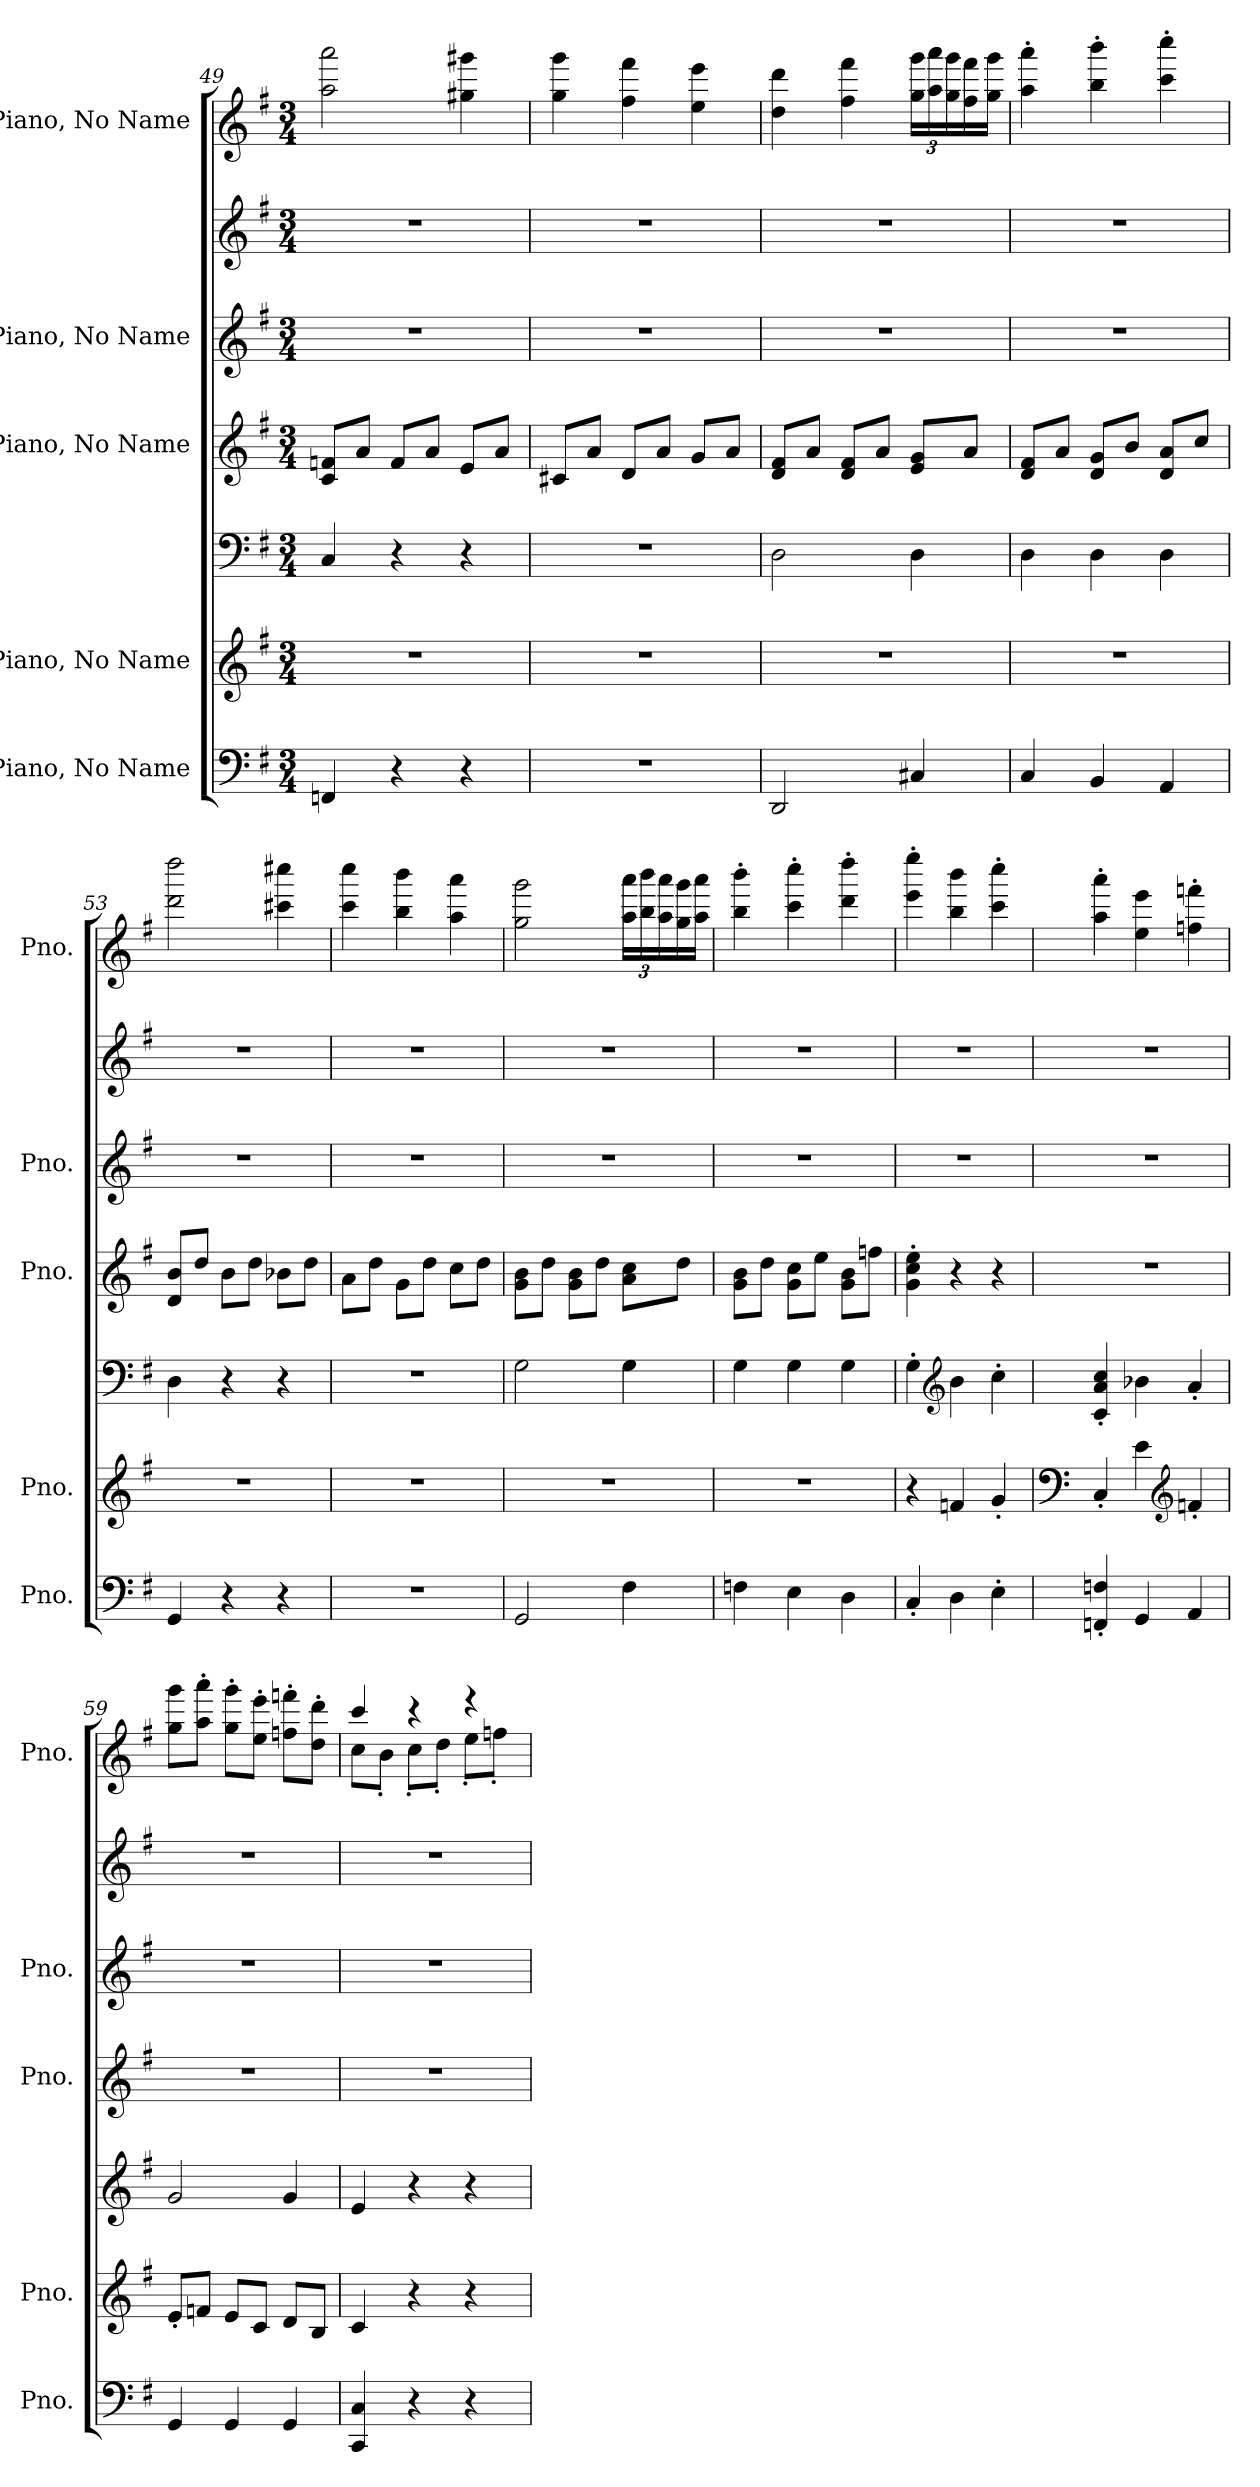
**kern	**kern	**kern	**kern	**kern	**kern	**kern
*part5	*part4	*part4	*part3	*part2	*part2	*part1
*staff7	*staff6	*staff5	*staff4	*staff3	*staff2	*staff1
*I"Piano, No Name	*I"Piano, No Name	*	*I"Piano, No Name	*I"Piano, No Name	*	*I"Piano, No Name
*I'Pno.	*I'Pno.	*	*I'Pno.	*I'Pno.	*	*I'Pno.
*clefF4	*clefG2	*clefF4	*clefG2	*clefG2	*clefG2	*clefG2
*k[f#]	*k[f#]	*k[f#]	*k[f#]	*k[f#]	*k[f#]	*k[f#]
*M3/4	*M3/4	*M3/4	*M3/4	*M3/4	*M3/4	*M3/4
=49	=49	=49	=49	=49	=49	=49
4FFn/	2.r	4C/	8c/ 8fn/L	2.r	2.r	2aa\ 2aaa\
.	.	.	8a/J	.	.	.
4r	.	4r	8f/L	.	.	.
.	.	.	8a/J	.	.	.
4r	.	4r	8e/L	.	.	4gg#X\ 4ggg#X\
.	.	.	8a/J	.	.	.
=50	=50	=50	=50	=50	=50	=50
2.r	2.r	2.r	8c#X/L	2.r	2.r	4gg\ 4ggg\
.	.	.	8a/J	.	.	.
.	.	.	8d/L	.	.	4ff#\ 4fff#\
.	.	.	8a/J	.	.	.
.	.	.	8g/L	.	.	4ee\ 4eee\
.	.	.	8a/J	.	.	.
=51	=51	=51	=51	=51	=51	=51
2DD/	2.r	2D\	8d/ 8f#/L	2.r	2.r	4dd\ 4ddd\
.	.	.	8a/J	.	.	.
.	.	.	8d/ 8f#/L	.	.	4ff#\ 4fff#\
.	.	.	8a/J	.	.	.
*	*	*	*	*	*	*Xbrackettup
4C#X/	.	4D\	8e/ 8g/L	.	.	24gg\ 24ggg\LL
.	.	.	.	.	.	24aa\ 24aaa\
.	.	.	.	.	.	24gg\ 24ggg\
.	.	.	8a/J	.	.	16ff#\ 16fff#\
.	.	.	.	.	.	16gg\ 16ggg\JJ
!!LO:PB:g=z
=52	=52	=52	=52	=52	=52	=52
4C/	2.r	4D\	8d/ 8f#/L	2.r	2.r	4aa\' 4aaa\'
.	.	.	8a/J	.	.	.
4BB/	.	4D\	8d/ 8g/L	.	.	4bb\' 4bbb\'
.	.	.	8b/J	.	.	.
4AA/	.	4D\	8d/ 8a/L	.	.	4ccc\' 4cccc\'
.	.	.	8cc/J	.	.	.
=53	=53	=53	=53	=53	=53	=53
4GG/	2.r	4D\	8d/ 8b/L	2.r	2.r	2ddd\ 2dddd\
.	.	.	8dd/J	.	.	.
4r	.	4r	8b\L	.	.	.
.	.	.	8dd\J	.	.	.
4r	.	4r	8b-X\L	.	.	4ccc#X\ 4cccc#X\
.	.	.	8dd\J	.	.	.
=54	=54	=54	=54	=54	=54	=54
2.r	2.r	2.r	8a\L	2.r	2.r	4ccc\ 4cccc\
.	.	.	8dd\J	.	.	.
.	.	.	8g\L	.	.	4bb\ 4bbb\
.	.	.	8dd\J	.	.	.
.	.	.	8cc\L	.	.	4aa\ 4aaa\
.	.	.	8dd\J	.	.	.
=55	=55	=55	=55	=55	=55	=55
2GG/	2.r	2G\	8g\ 8b\L	2.r	2.r	2gg\ 2ggg\
.	.	.	8dd\J	.	.	.
.	.	.	8g\ 8b\L	.	.	.
.	.	.	8dd\J	.	.	.
4F#\	.	4G\	8a\ 8cc\L	.	.	24aa\ 24aaa\LL
.	.	.	.	.	.	24bb\ 24bbb\
.	.	.	.	.	.	24aa\ 24aaa\
.	.	.	8dd\J	.	.	16gg\ 16ggg\
.	.	.	.	.	.	16aa\ 16aaa\JJ
=56	=56	=56	=56	=56	=56	=56
4Fn\	2.r	4G\	8g\ 8b\L	2.r	2.r	4bb\' 4bbb\'
.	.	.	8dd\J	.	.	.
4E\	.	4G\	8g\ 8cc\L	.	.	4ccc\' 4cccc\'
.	.	.	8ee\J	.	.	.
4D\	.	4G\	8g\ 8b\L	.	.	4ddd\' 4dddd\'
.	.	.	8ffn\J	.	.	.
=57	=57	=57	=57	=57	=57	=57
4C'/	4r	4G'\	4g\' 4cc\' 4ee\'	2.r	2.r	4eee\' 4eeee\'
*	*	*clefG2	*	*	*	*
4D\	4fn/	4b\	4r	.	.	4bb\ 4bbb\
4E'\	4g'/	4cc'\	4r	.	.	4ccc\' 4cccc\'
!!LO:PB:g=z
=58	=58	=58	=58	=58	=58	=58
*	*clefF4	*	*	*	*	*
4FFn/' 4Fn/'	4C'/	4c/' 4a/' 4cc/'	2.r	2.r	2.r	4aa\' 4aaa\'
4GG/	4e\	4b-X\	.	.	.	4ee\ 4eee\
*	*clefG2	*	*	*	*	*
4AA/	4fn'/	4a'/	.	.	.	4ffn\' 4fffn\'
=59	=59	=59	=59	=59	=59	=59
4GG/	8e'/L	2g/	2.r	2.r	2.r	8gg\ 8ggg\L
.	8fn/J	.	.	.	.	8aa\' 8aaa\'J
4GG/	8e/L	.	.	.	.	8gg\' 8ggg\'L
.	8c/J	.	.	.	.	8ee\' 8eee\'J
4GG/	8d/L	4g/	.	.	.	8ffn\' 8fffn\'L
.	8B/J	.	.	.	.	8dd\' 8ddd\'J
=60	=60	=60	=60	=60	=60	=60
*	*	*	*	*	*	*^
*	*	*	*	*	*	*	*^
4CC/ 4C/	4c/	4e/	2.r	2.r	2.r	4ccc/	8cc\L	2ryy
.	.	.	.	.	.	.	8b'\J	.
4r	4r	4r	.	.	.	4r	8cc'\L	.
.	.	.	.	.	.	.	8dd'\J	.
4r	4r	4r	.	.	.	4r	8ee'\L	8.ryy
.	.	.	.	.	.	.	8ffn'\J	.
*	*	*	*	*	*	*MM149	*	*
.	.	.	.	.	.	.	.	16ryy
*	*	*	*	*	*	*v	*v	*v
=	=	=	=	=	=	=
*-	*-	*-	*-	*-	*-	*-
